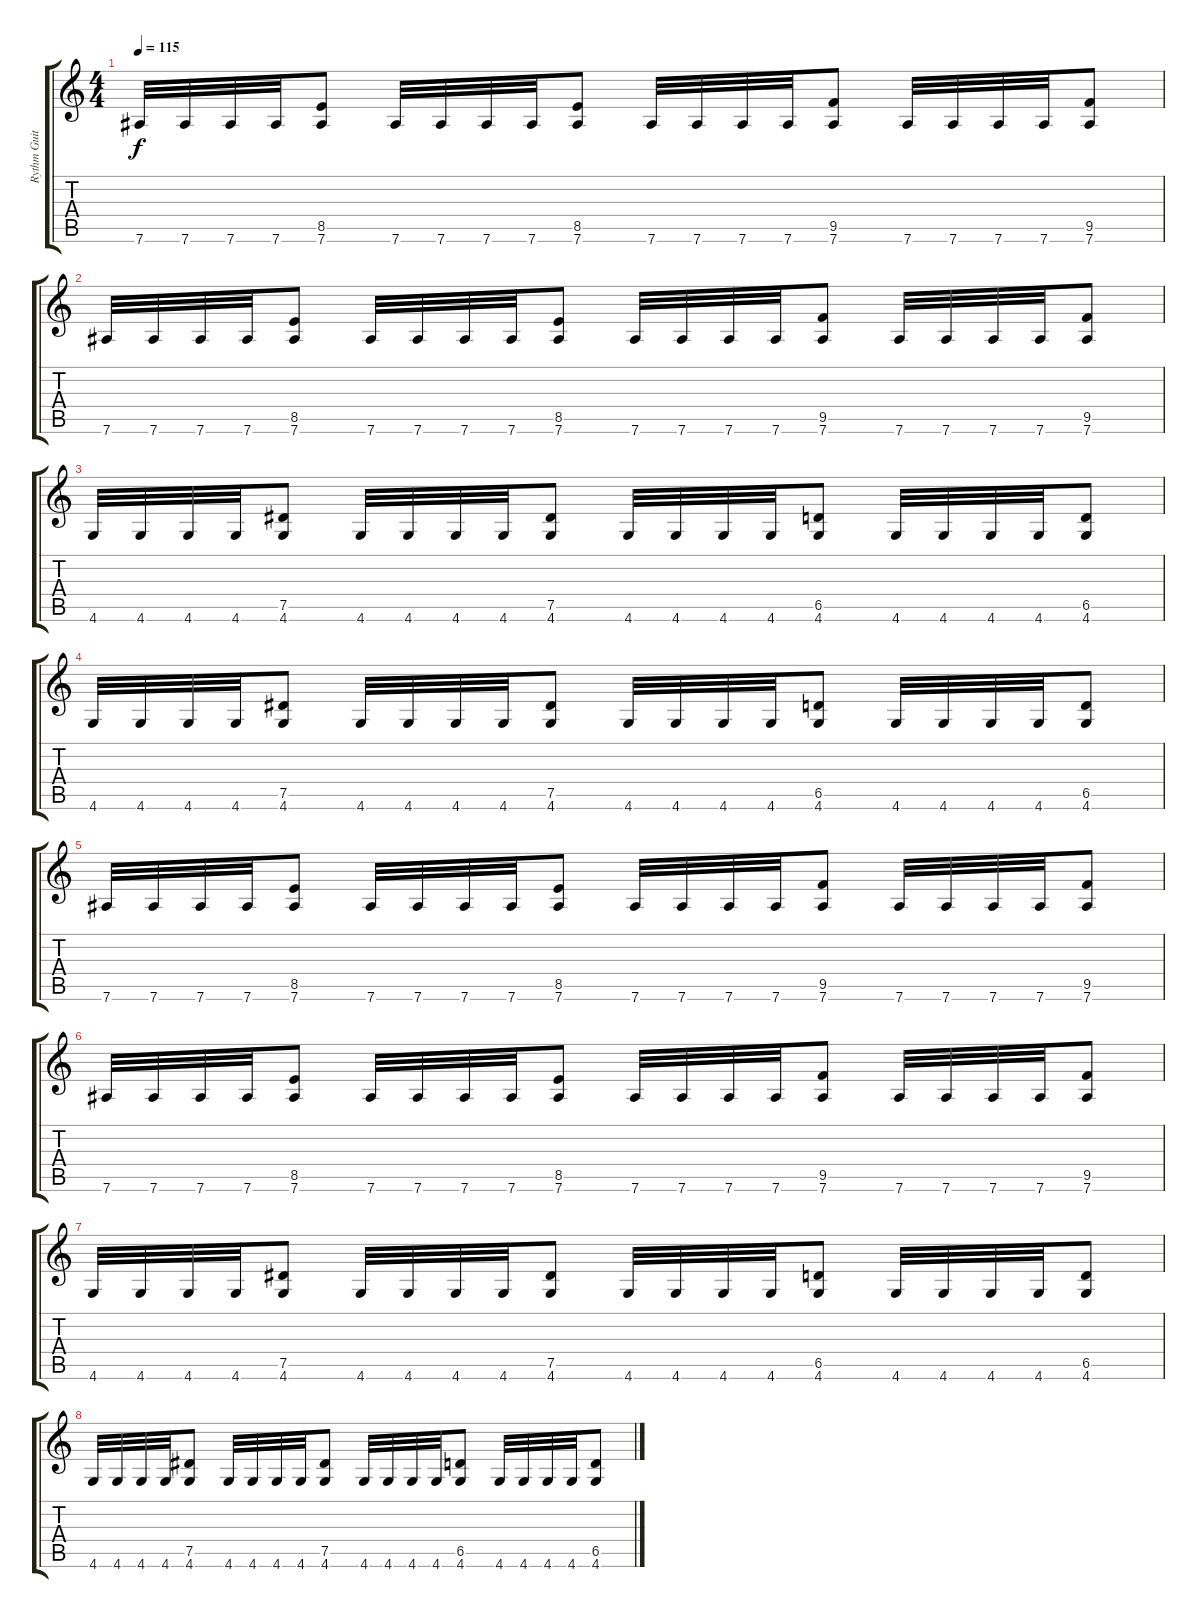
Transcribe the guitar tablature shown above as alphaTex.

\track ("Rythm Guitar" "Rythm Guit") {instrument distortionguitar}
\staff {score tabs}
\tuning (Eb4 Bb3 Gb3 Db3 Ab2 Eb2) {hide}
\ts (4 4)
\tempo 115
\clef g2
\ks c
7.6.32{dy f balance 16} 7.6.32 7.6.32 7.6.32 (8.5 7.6).8 7.6.32 7.6.32 7.6.32 7.6.32 (8.5 7.6).8 7.6.32 7.6.32 7.6.32 7.6.32 (9.5 7.6).8 7.6.32 7.6.32 7.6.32 7.6.32 (9.5 7.6).8 |
7.6.32{balance 16} 7.6.32 7.6.32 7.6.32 (8.5 7.6).8 7.6.32 7.6.32 7.6.32 7.6.32 (8.5 7.6).8 7.6.32 7.6.32 7.6.32 7.6.32 (9.5 7.6).8 7.6.32 7.6.32 7.6.32 7.6.32 (9.5 7.6).8 |
4.6.32 4.6.32 4.6.32 4.6.32 (7.5 4.6).8 4.6.32 4.6.32 4.6.32 4.6.32 (7.5 4.6).8 4.6.32 4.6.32 4.6.32 4.6.32 (6.5 4.6).8 4.6.32 4.6.32 4.6.32 4.6.32 (6.5 4.6).8 |
4.6.32 4.6.32 4.6.32 4.6.32 (7.5 4.6).8 4.6.32 4.6.32 4.6.32 4.6.32 (7.5 4.6).8 4.6.32 4.6.32 4.6.32 4.6.32 (6.5 4.6).8 4.6.32 4.6.32 4.6.32 4.6.32 (6.5 4.6).8 |
7.6.32{balance 16} 7.6.32 7.6.32 7.6.32 (8.5 7.6).8 7.6.32 7.6.32 7.6.32 7.6.32 (8.5 7.6).8 7.6.32 7.6.32 7.6.32 7.6.32 (9.5 7.6).8 7.6.32 7.6.32 7.6.32 7.6.32 (9.5 7.6).8 |
7.6.32{balance 16} 7.6.32 7.6.32 7.6.32 (8.5 7.6).8 7.6.32 7.6.32 7.6.32 7.6.32 (8.5 7.6).8 7.6.32 7.6.32 7.6.32 7.6.32 (9.5 7.6).8 7.6.32 7.6.32 7.6.32 7.6.32 (9.5 7.6).8 |
4.6.32 4.6.32 4.6.32 4.6.32 (7.5 4.6).8 4.6.32 4.6.32 4.6.32 4.6.32 (7.5 4.6).8 4.6.32 4.6.32 4.6.32 4.6.32 (6.5 4.6).8 4.6.32 4.6.32 4.6.32 4.6.32 (6.5 4.6).8 |
4.6.32 4.6.32 4.6.32 4.6.32 (7.5 4.6).8 4.6.32 4.6.32 4.6.32 4.6.32 (7.5 4.6).8 4.6.32 4.6.32 4.6.32 4.6.32 (6.5 4.6).8 4.6.32 4.6.32 4.6.32 4.6.32 (6.5 4.6).8
